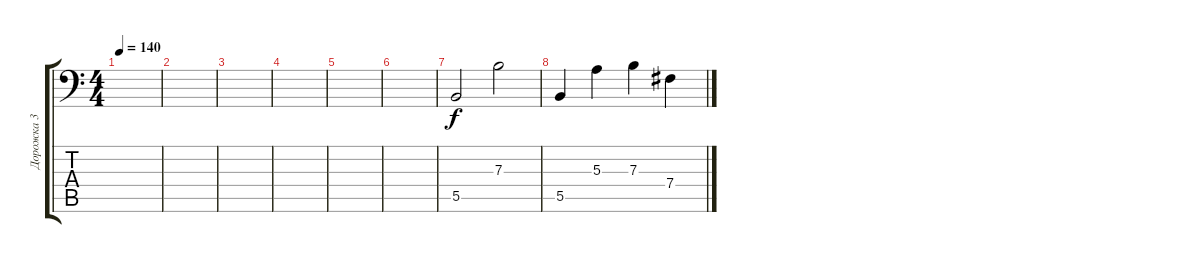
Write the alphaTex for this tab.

\track ("Дорожка 3" "Дорожка 3") {instrument electricbassfinger}
\staff {score tabs}
\tuning (Db3 Ab2 E2 B1 Gb1 B0) {hide}
\ts (4 4)
\tempo 140
\clef f4
\ks c
|
|
|
|
|
|
5.5.2 7.3.2 |
5.5.4 5.3.4 7.3.4 7.4.4
